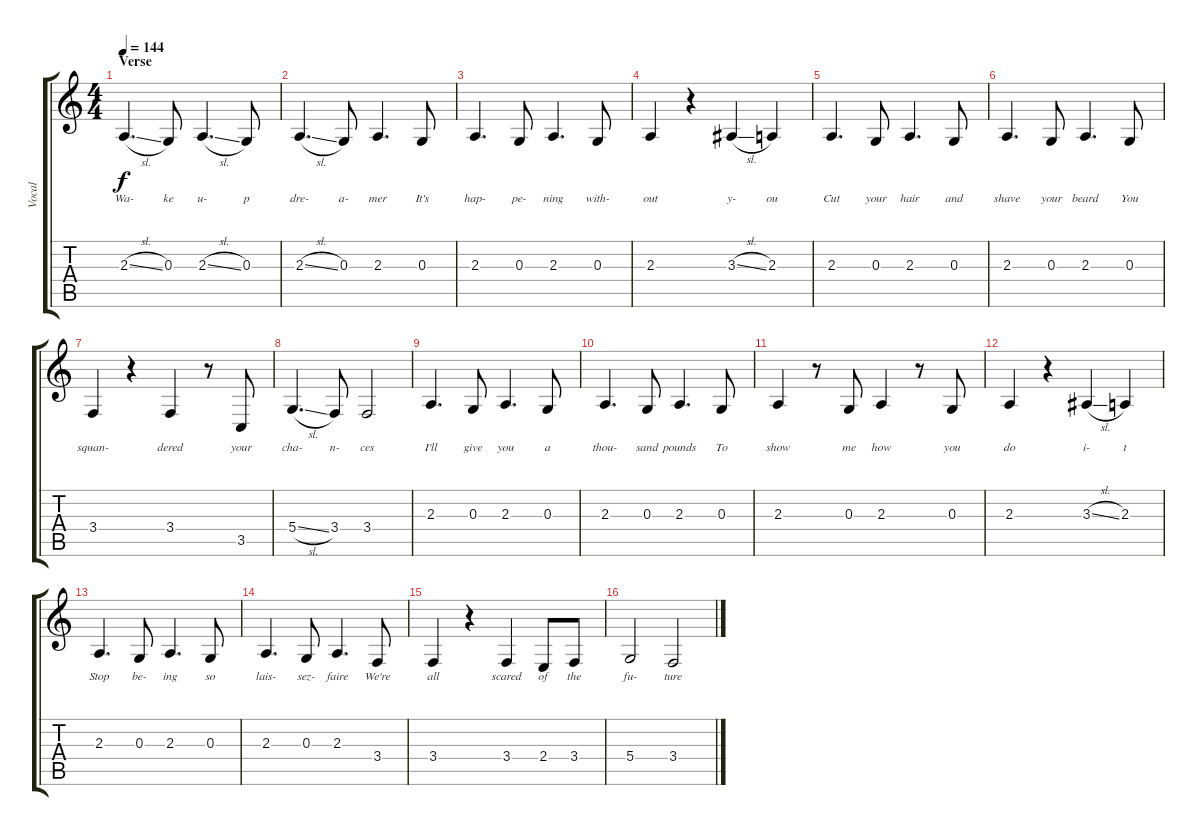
\track ("Vocal" "Vocal") {instrument clarinet}
\staff {score tabs}
\tuning (E4 B3 G3 D3 A2 E2) {hide}
\ts (4 4)
\section ("" "Verse")
\tempo 144
\clef g2
\ks c
2.3{sl}.4{d lyrics (0 "Wa-") lyrics (1 "") lyrics (2 "") lyrics (3 "") lyrics (4 "") dy f} 0.3.8{lyrics (0 "ke") lyrics (1 "") lyrics (2 "") lyrics (3 "") lyrics (4 "")} 2.3{sl}.4{d lyrics (0 "u-") lyrics (1 "") lyrics (2 "") lyrics (3 "") lyrics (4 "")} 0.3.8{lyrics (0 "p") lyrics (1 "") lyrics (2 "") lyrics (3 "") lyrics (4 "")} |
2.3{sl}.4{d lyrics (0 "dre-") lyrics (1 "") lyrics (2 "") lyrics (3 "") lyrics (4 "")} 0.3.8{lyrics (0 "a-") lyrics (1 "") lyrics (2 "") lyrics (3 "") lyrics (4 "")} 2.3.4{d lyrics (0 "mer") lyrics (1 "") lyrics (2 "") lyrics (3 "") lyrics (4 "")} 0.3.8{lyrics (0 "It's") lyrics (1 "") lyrics (2 "") lyrics (3 "") lyrics (4 "")} |
2.3.4{d lyrics (0 "hap-") lyrics (1 "") lyrics (2 "") lyrics (3 "") lyrics (4 "")} 0.3.8{lyrics (0 "pe-") lyrics (1 "") lyrics (2 "") lyrics (3 "") lyrics (4 "")} 2.3.4{d lyrics (0 "ning") lyrics (1 "") lyrics (2 "") lyrics (3 "") lyrics (4 "")} 0.3.8{lyrics (0 "with-") lyrics (1 "") lyrics (2 "") lyrics (3 "") lyrics (4 "")} |
2.3.4{lyrics (0 "out") lyrics (1 "") lyrics (2 "") lyrics (3 "") lyrics (4 "")} r.4 3.3{sl}.4{lyrics (0 "y-") lyrics (1 "") lyrics (2 "") lyrics (3 "") lyrics (4 "")} 2.3.4{lyrics (0 "ou") lyrics (1 "") lyrics (2 "") lyrics (3 "") lyrics (4 "")} |
2.3.4{d lyrics (0 "Cut") lyrics (1 "") lyrics (2 "") lyrics (3 "") lyrics (4 "")} 0.3.8{lyrics (0 "your") lyrics (1 "") lyrics (2 "") lyrics (3 "") lyrics (4 "")} 2.3.4{d lyrics (0 "hair") lyrics (1 "") lyrics (2 "") lyrics (3 "") lyrics (4 "")} 0.3.8{lyrics (0 "and") lyrics (1 "") lyrics (2 "") lyrics (3 "") lyrics (4 "")} |
2.3.4{d lyrics (0 "shave") lyrics (1 "") lyrics (2 "") lyrics (3 "") lyrics (4 "")} 0.3.8{lyrics (0 "your") lyrics (1 "") lyrics (2 "") lyrics (3 "") lyrics (4 "")} 2.3.4{d lyrics (0 "beard") lyrics (1 "") lyrics (2 "") lyrics (3 "") lyrics (4 "")} 0.3.8{lyrics (0 "You") lyrics (1 "") lyrics (2 "") lyrics (3 "") lyrics (4 "")} |
3.4.4{lyrics (0 "squan-") lyrics (1 "") lyrics (2 "") lyrics (3 "") lyrics (4 "")} r.4 3.4.4{lyrics (0 "dered") lyrics (1 "") lyrics (2 "") lyrics (3 "") lyrics (4 "")} r.8 3.5.8{lyrics (0 "your") lyrics (1 "") lyrics (2 "") lyrics (3 "") lyrics (4 "")} |
5.4{sl}.4{d lyrics (0 "cha-") lyrics (1 "") lyrics (2 "") lyrics (3 "") lyrics (4 "")} 3.4.8{lyrics (0 "n-") lyrics (1 "") lyrics (2 "") lyrics (3 "") lyrics (4 "")} 3.4.2{lyrics (0 "ces") lyrics (1 "") lyrics (2 "") lyrics (3 "") lyrics (4 "")} |
2.3.4{d lyrics (0 "I'll") lyrics (1 "") lyrics (2 "") lyrics (3 "") lyrics (4 "")} 0.3.8{lyrics (0 "give") lyrics (1 "") lyrics (2 "") lyrics (3 "") lyrics (4 "")} 2.3.4{d lyrics (0 "you") lyrics (1 "") lyrics (2 "") lyrics (3 "") lyrics (4 "")} 0.3.8{lyrics (0 "a") lyrics (1 "") lyrics (2 "") lyrics (3 "") lyrics (4 "")} |
2.3.4{d lyrics (0 "thou-") lyrics (1 "") lyrics (2 "") lyrics (3 "") lyrics (4 "")} 0.3.8{lyrics (0 "sand") lyrics (1 "") lyrics (2 "") lyrics (3 "") lyrics (4 "")} 2.3.4{d lyrics (0 "pounds") lyrics (1 "") lyrics (2 "") lyrics (3 "") lyrics (4 "")} 0.3.8{lyrics (0 "To") lyrics (1 "") lyrics (2 "") lyrics (3 "") lyrics (4 "")} |
2.3.4{lyrics (0 "show") lyrics (1 "") lyrics (2 "") lyrics (3 "") lyrics (4 "")} r.8 0.3.8{lyrics (0 "me") lyrics (1 "") lyrics (2 "") lyrics (3 "") lyrics (4 "")} 2.3.4{lyrics (0 "how") lyrics (1 "") lyrics (2 "") lyrics (3 "") lyrics (4 "")} r.8 0.3.8{lyrics (0 "you") lyrics (1 "") lyrics (2 "") lyrics (3 "") lyrics (4 "")} |
2.3.4{lyrics (0 "do") lyrics (1 "") lyrics (2 "") lyrics (3 "") lyrics (4 "")} r.4 3.3{sl}.4{lyrics (0 "i-") lyrics (1 "") lyrics (2 "") lyrics (3 "") lyrics (4 "")} 2.3.4{lyrics (0 "t") lyrics (1 "") lyrics (2 "") lyrics (3 "") lyrics (4 "")} |
2.3.4{d lyrics (0 "Stop") lyrics (1 "") lyrics (2 "") lyrics (3 "") lyrics (4 "")} 0.3.8{lyrics (0 "be-") lyrics (1 "") lyrics (2 "") lyrics (3 "") lyrics (4 "")} 2.3.4{d lyrics (0 "ing") lyrics (1 "") lyrics (2 "") lyrics (3 "") lyrics (4 "")} 0.3.8{lyrics (0 "so") lyrics (1 "") lyrics (2 "") lyrics (3 "") lyrics (4 "")} |
2.3.4{d lyrics (0 "lais-") lyrics (1 "") lyrics (2 "") lyrics (3 "") lyrics (4 "")} 0.3.8{lyrics (0 "sez-") lyrics (1 "") lyrics (2 "") lyrics (3 "") lyrics (4 "")} 2.3.4{d lyrics (0 "faire") lyrics (1 "") lyrics (2 "") lyrics (3 "") lyrics (4 "")} 3.4.8{lyrics (0 "We're") lyrics (1 "") lyrics (2 "") lyrics (3 "") lyrics (4 "")} |
3.4.4{lyrics (0 "all") lyrics (1 "") lyrics (2 "") lyrics (3 "") lyrics (4 "")} r.4 3.4.4{lyrics (0 "scared") lyrics (1 "") lyrics (2 "") lyrics (3 "") lyrics (4 "")} 2.4.8{lyrics (0 "of") lyrics (1 "") lyrics (2 "") lyrics (3 "") lyrics (4 "")} 3.4.8{lyrics (0 "the") lyrics (1 "") lyrics (2 "") lyrics (3 "") lyrics (4 "")} |
5.4.2{lyrics (0 "fu-") lyrics (1 "") lyrics (2 "") lyrics (3 "") lyrics (4 "")} 3.4.2{lyrics (0 "ture") lyrics (1 "") lyrics (2 "") lyrics (3 "") lyrics (4 "")}
